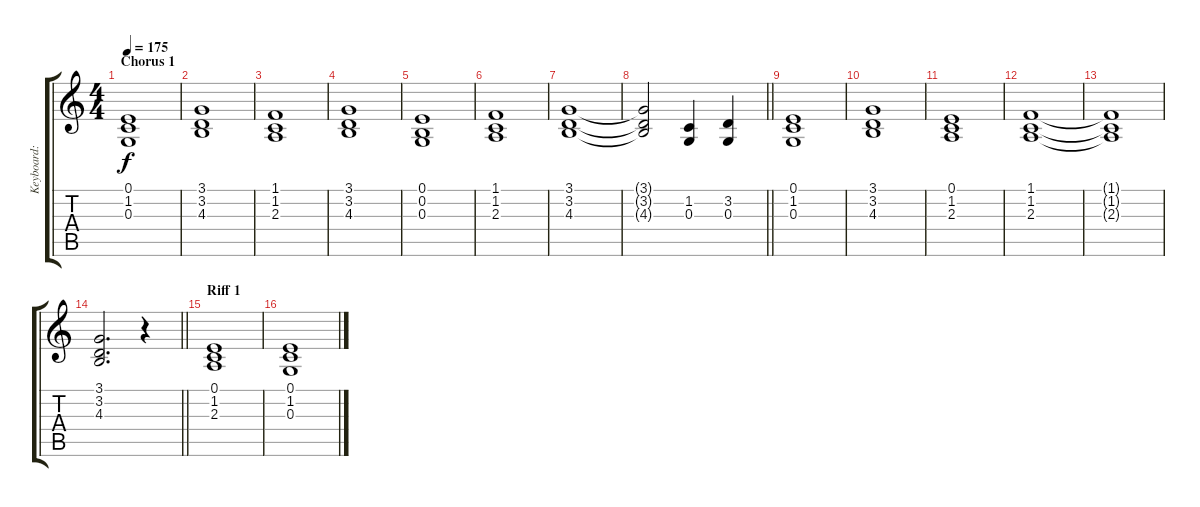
\track ("Keyboard: Manuel Schallinger" "Keyboard: ") {instrument choiraahs}
\staff {score tabs}
\tuning (E4 B3 G3 D3 A2 E2) {hide}
\ts (4 4)
\section ("" "Chorus 1")
\tempo 175
\clef g2
\ks aminor
(0.1 1.2 0.3).1{dy f} |
(3.1 3.2 4.3).1 |
(1.1 1.2 2.3).1 |
(3.1 3.2 4.3).1 |
(0.1 0.2 0.3).1 |
(1.1 1.2 2.3).1 |
(3.1 3.2 4.3).1 |
\barLineRight lightlight
(3.1{t} 3.2{t} 4.3{t}).2 (1.2 0.3).4 (3.2 0.3).4 |
(0.1 1.2 0.3).1 |
(3.1 3.2 4.3).1 |
(0.1 1.2 2.3).1 |
(1.1 1.2 2.3).1 |
(1.1{t} 1.2{t} 2.3{t}).1 |
\barLineRight lightlight
(3.1 3.2 4.3).2{d} r.4 |
\section ("" "Riff 1")
(0.1 1.2 2.3).1{volume 8} |
(0.1 1.2 0.3).1
